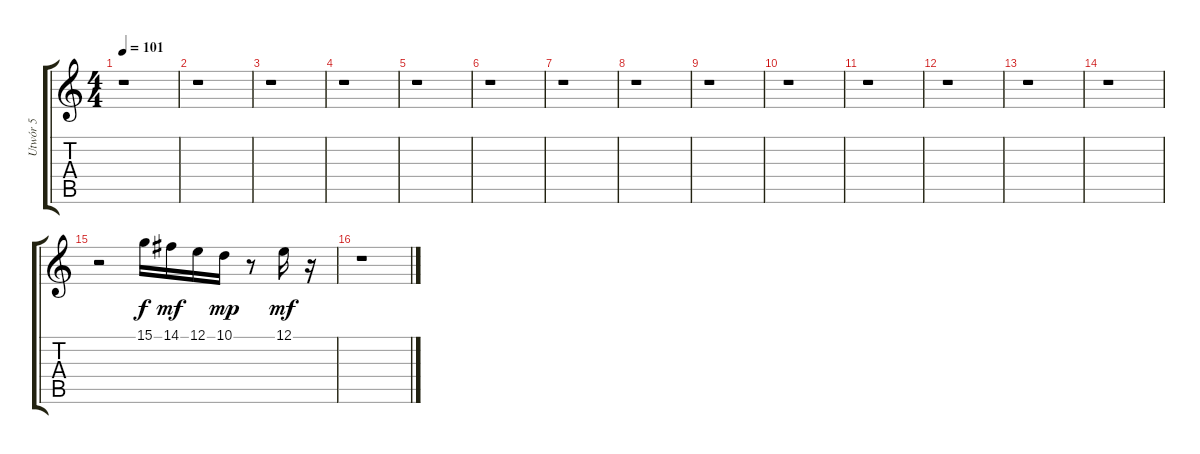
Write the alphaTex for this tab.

\track ("Utwór 5" "Utwór 5") {instrument electricpiano2}
\staff {score tabs}
\tuning (E4 B3 G3 D3 A2 E2) {hide}
\ts (4 4)
\tempo 101
\clef g2
\ks c
r.1{dy mf} |
r.1 |
r.1 |
r.1 |
r.1 |
r.1 |
r.1 |
r.1 |
r.1 |
r.1 |
r.1 |
r.1 |
r.1 |
r.1 |
r.2 15.1.16{dy f} 14.1.16{dy mf} 12.1.16 10.1.16{dy mp} r.8 12.1.16{dy mf} r.16 |
r.1
